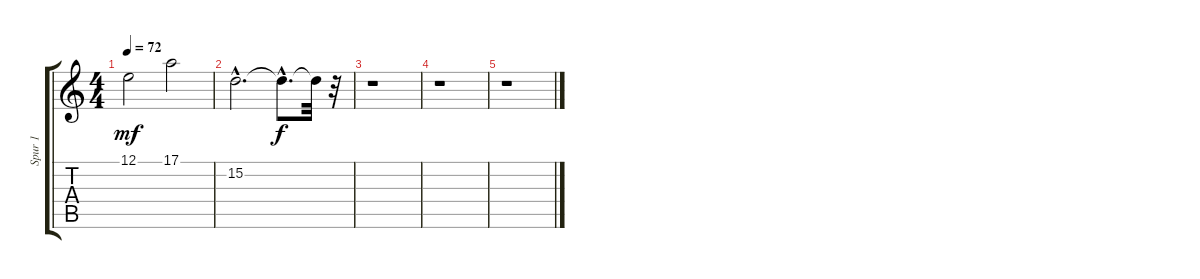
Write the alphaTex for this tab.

\track ("Spur 1" "Spur 1") {instrument flute}
\staff {score tabs}
\tuning (E4 B3 G3 D3 A2 E2) {hide}
\ts (4 4)
\tempo 72
\clef g2
\ks c
12.1.2{dy mf} 17.1.2 |
15.2{hac}.2{d} 15.2{hac t}.8{d dy f} 15.2{t}.32 r.32 |
r.1 |
r.1 |
r.1
